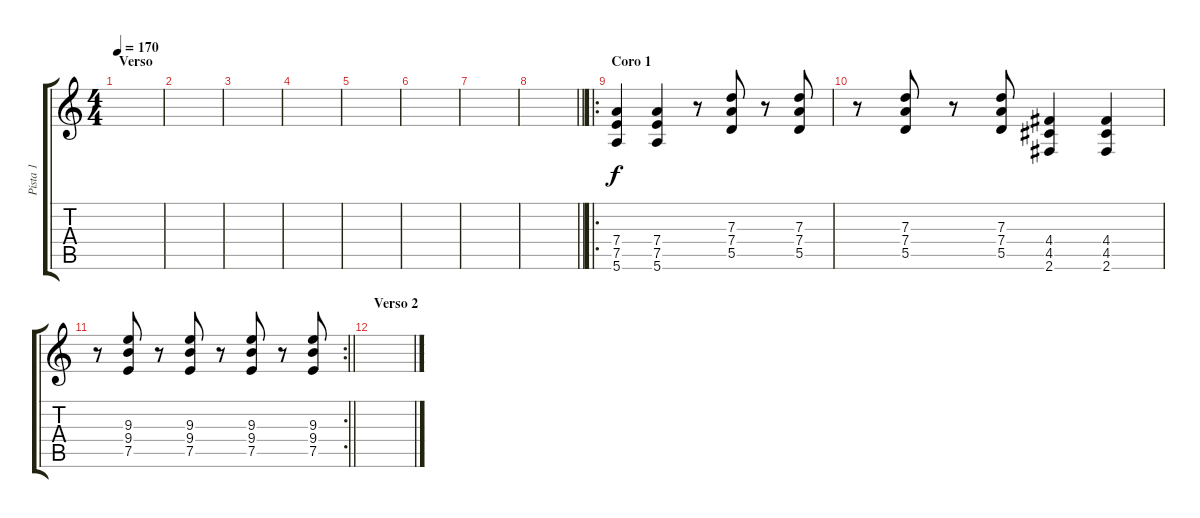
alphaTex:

\track ("Pista 1" "Pista 1") {instrument distortionguitar}
\staff {score tabs}
\tuning (E4 B3 G3 D3 A2 E2) {hide}
\ts (4 4)
\section ("" "Verso")
\tempo 170
\clef g2
\ks c
|
|
|
|
|
|
|
\barLineRight lightlight
|
\ro
\section ("" "Coro 1")
(7.4 7.5 5.6).4 (7.4 7.5 5.6).4 r.8 (7.3 7.4 5.5).8 r.8 (7.3 7.4 5.5).8 |
r.8 (7.3 7.4 5.5).8 r.8 (7.3 7.4 5.5).8 (4.4 4.5 2.6).4 (4.4 4.5 2.6).4 |
\rc 2
\barLineRight lightlight
r.8 (9.3 9.4 7.5).8 r.8 (9.3 9.4 7.5).8 r.8 (9.3 9.4 7.5).8 r.8 (9.3 9.4 7.5).8 |
\section ("" "Verso 2")
